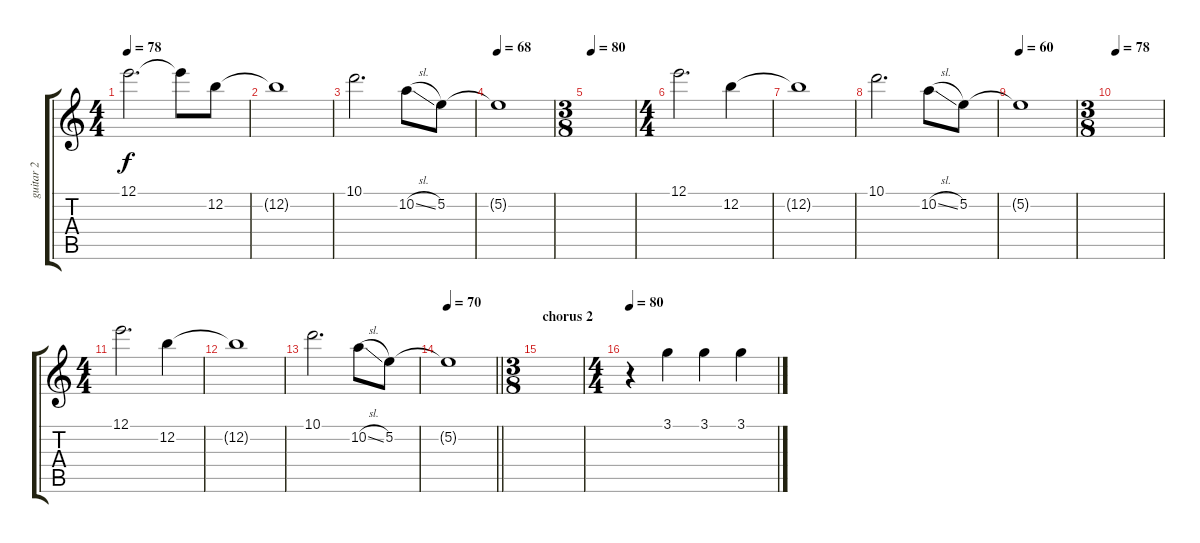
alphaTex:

\track ("guitar 2" "guitar 2") {instrument acousticguitarsteel}
\staff {score tabs}
\tuning (E4 B3 G3 D3 A2 E2) {hide}
\ts (4 4)
\tempo 78
\clef g2
\ks c
12.1.2{d dy f} 12.1{t}.8 12.2.8 |
12.2{t}.1 |
10.1.2{d} 10.2{sl}.8 5.2.8 |
\tempo 68
5.2{t}.1 |
\ts (3 8)
\tempo (80 0.08333333333333333)
|
\ts (4 4)
12.1.2{d} 12.2.4 |
12.2{t}.1 |
10.1.2{d} 10.2{sl}.8 5.2.8 |
\tempo 60
5.2{t}.1 |
\ts (3 8)
\tempo 78
|
\ts (4 4)
12.1.2{d} 12.2.4 |
12.2{t}.1 |
10.1.2{d} 10.2{sl}.8 5.2.8 |
\tempo 70
\barLineRight lightlight
5.2{t}.1 |
\ts (3 8)
\section ("" "chorus 2")
|
\ts (4 4)
\tempo 80
r.4 3.1.4 3.1.4 3.1.4
